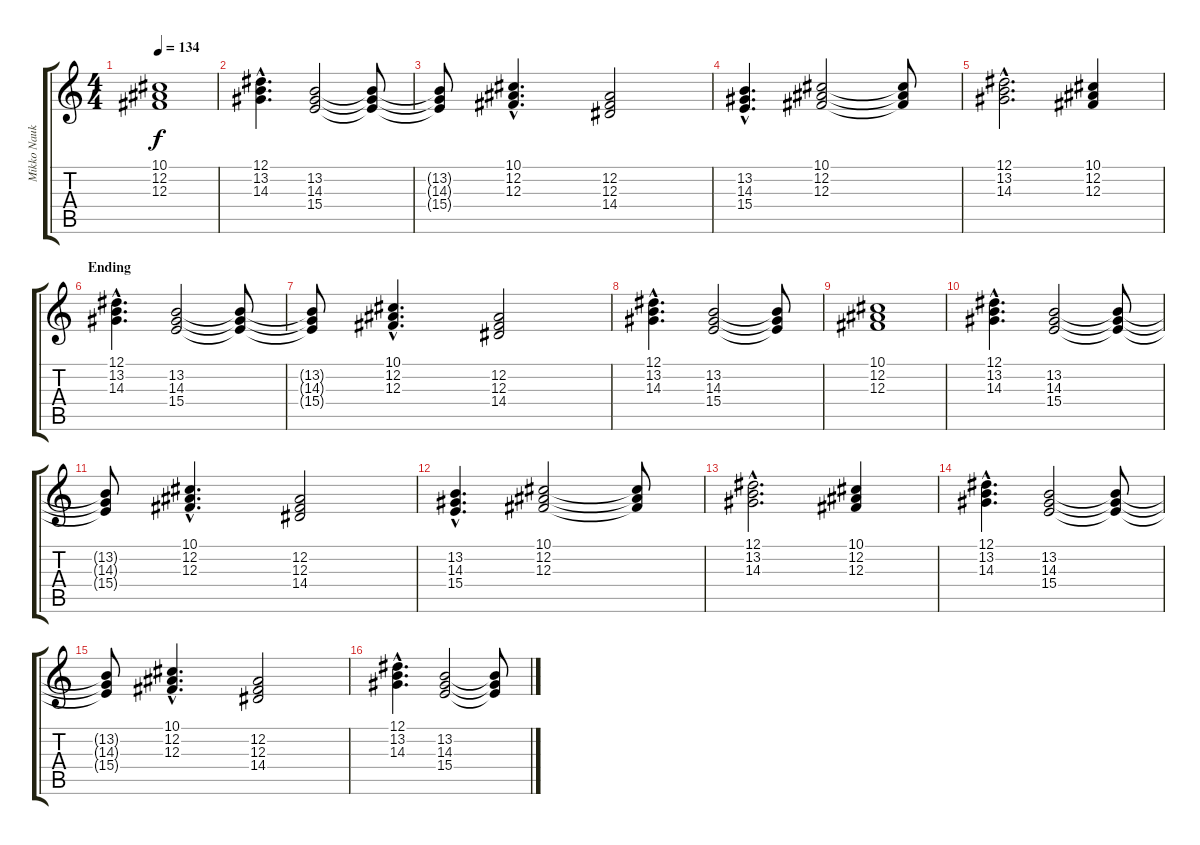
\track ("Mikko Naukkarinen - Keyboards II" "Mikko Nauk") {instrument stringensemble1}
\staff {score tabs}
\tuning (Eb4 Bb3 Gb3 Db3 Ab2 Eb2) {hide}
\ts (4 4)
\tempo 134
\clef g2
\ks c
(10.1 12.2 12.3).1{dy f} |
(12.1{hac} 13.2{hac} 14.3{hac}).4{d} (13.2 14.3 15.4).2 (13.2{t} 14.3{t} 15.4{t}).8 |
(13.2{t} 14.3{t} 15.4{t}).8 (10.1{hac} 12.2{hac} 12.3{hac}).4{d} (12.2 12.3 14.4).2 |
(13.2{hac} 14.3{hac} 15.4{hac}).4{d} (10.1 12.2 12.3).2 (10.1{t} 12.2{t} 12.3{t}).8 |
(12.1{hac} 13.2{hac} 14.3{hac}).2{d} (10.1 12.2 12.3).4 |
\section ("" "Ending")
(12.1{hac} 13.2{hac} 14.3{hac}).4{d} (13.2 14.3 15.4).2 (13.2{t} 14.3{t} 15.4{t}).8 |
(13.2{t} 14.3{t} 15.4{t}).8 (10.1{hac} 12.2{hac} 12.3{hac}).4{d} (12.2 12.3 14.4).2 |
(12.1{hac} 13.2{hac} 14.3{hac}).4{d} (13.2 14.3 15.4).2 (13.2{t} 14.3{t} 15.4{t}).8 |
(10.1 12.2 12.3).1 |
(12.1{hac} 13.2{hac} 14.3{hac}).4{d} (13.2 14.3 15.4).2 (13.2{t} 14.3{t} 15.4{t}).8 |
(13.2{t} 14.3{t} 15.4{t}).8 (10.1{hac} 12.2{hac} 12.3{hac}).4{d} (12.2 12.3 14.4).2 |
(13.2{hac} 14.3{hac} 15.4{hac}).4{d} (10.1 12.2 12.3).2 (10.1{t} 12.2{t} 12.3{t}).8 |
(12.1{hac} 13.2{hac} 14.3{hac}).2{d} (10.1 12.2 12.3).4 |
(12.1{hac} 13.2{hac} 14.3{hac}).4{d} (13.2 14.3 15.4).2 (13.2{t} 14.3{t} 15.4{t}).8 |
(13.2{t} 14.3{t} 15.4{t}).8 (10.1{hac} 12.2{hac} 12.3{hac}).4{d} (12.2 12.3 14.4).2 |
(12.1{hac} 13.2{hac} 14.3{hac}).4{d} (13.2 14.3 15.4).2 (13.2{t} 14.3{t} 15.4{t}).8
